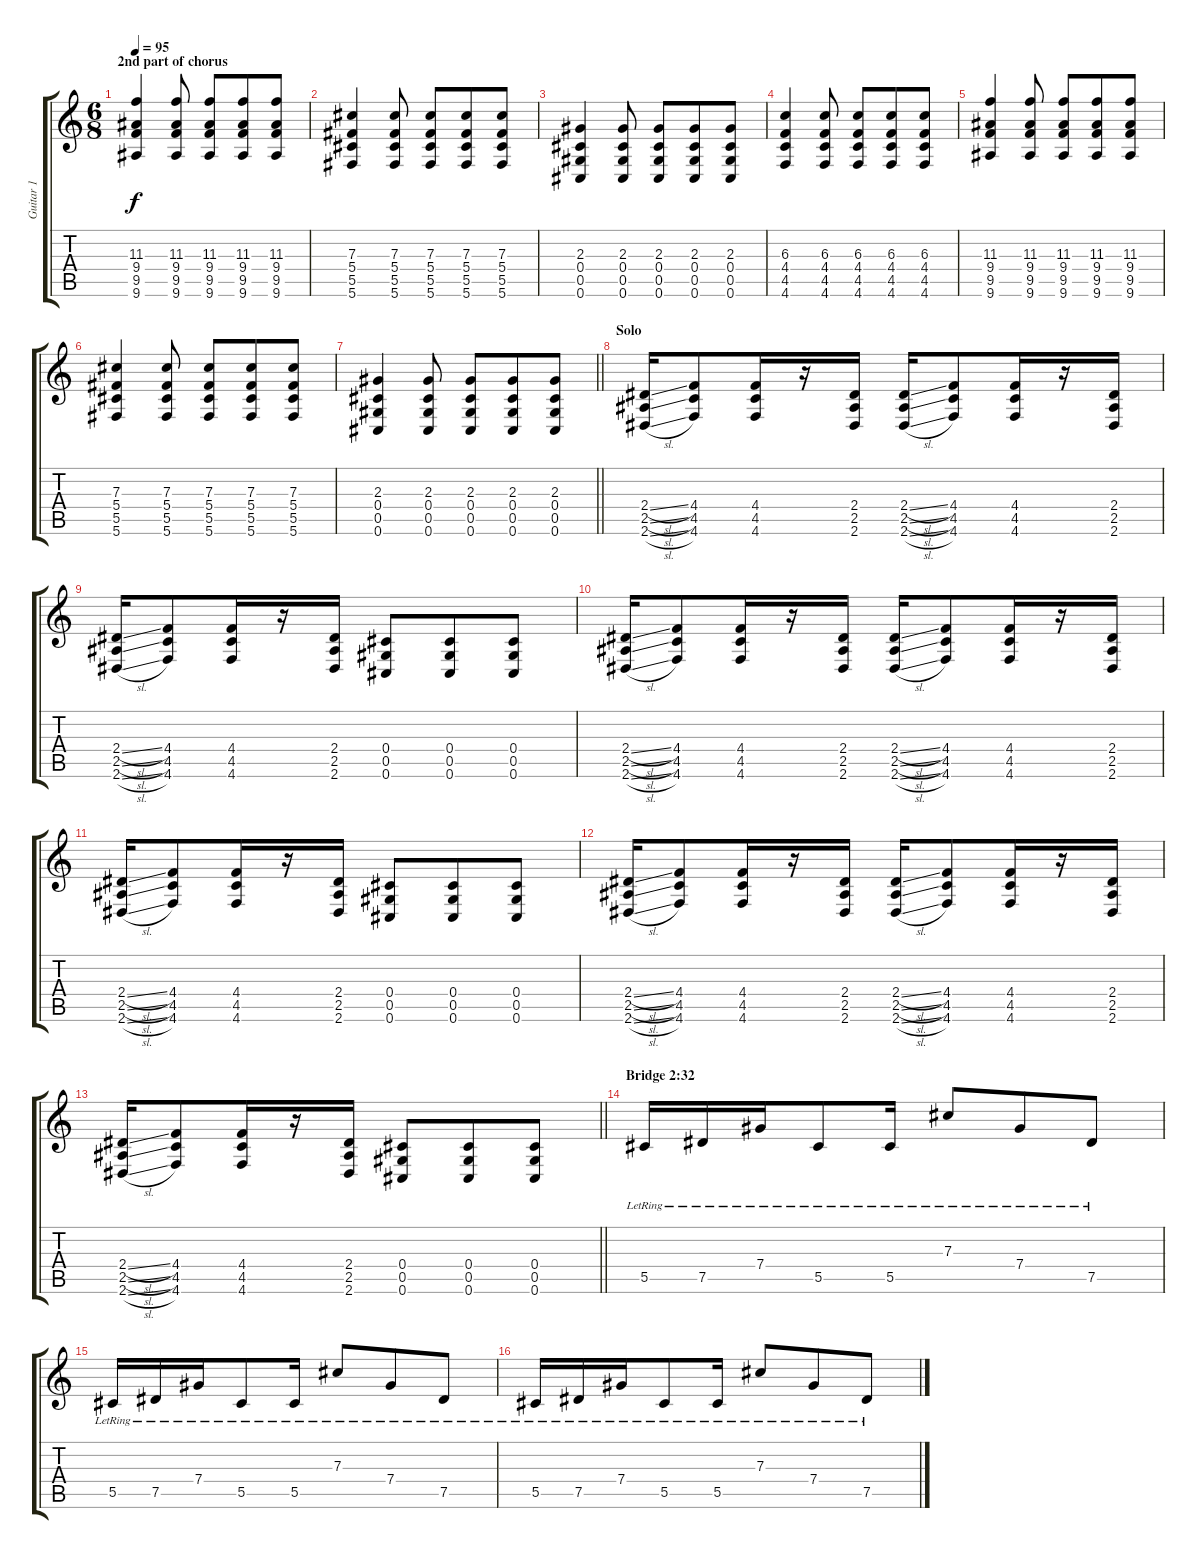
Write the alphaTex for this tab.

\track ("Guitar 1" "Guitar 1") {instrument overdrivenguitar}
\staff {score tabs}
\tuning (Eb4 Bb3 Gb3 Db3 Ab2 Db2) {hide}
\ts (6 8)
\section ("" "2nd part of chorus")
\tempo 95
\clef g2
\ks c
(11.3 9.4 9.5 9.6).4{dy f} (11.3 9.4 9.5 9.6).8 (11.3 9.4 9.5 9.6).8 (11.3 9.4 9.5 9.6).8 (11.3 9.4 9.5 9.6).8 |
(7.3 5.4 5.5 5.6).4 (7.3 5.4 5.5 5.6).8 (7.3 5.4 5.5 5.6).8 (7.3 5.4 5.5 5.6).8 (7.3 5.4 5.5 5.6).8 |
(2.3 0.4 0.5 0.6).4 (2.3 0.4 0.5 0.6).8 (2.3 0.4 0.5 0.6).8 (2.3 0.4 0.5 0.6).8 (2.3 0.4 0.5 0.6).8 |
(6.3 4.4 4.5 4.6).4 (6.3 4.4 4.5 4.6).8 (6.3 4.4 4.5 4.6).8 (6.3 4.4 4.5 4.6).8 (6.3 4.4 4.5 4.6).8 |
(11.3 9.4 9.5 9.6).4 (11.3 9.4 9.5 9.6).8 (11.3 9.4 9.5 9.6).8 (11.3 9.4 9.5 9.6).8 (11.3 9.4 9.5 9.6).8 |
(7.3 5.4 5.5 5.6).4 (7.3 5.4 5.5 5.6).8 (7.3 5.4 5.5 5.6).8 (7.3 5.4 5.5 5.6).8 (7.3 5.4 5.5 5.6).8 |
\barLineRight lightlight
(2.3 0.4 0.5 0.6).4 (2.3 0.4 0.5 0.6).8 (2.3 0.4 0.5 0.6).8 (2.3 0.4 0.5 0.6).8 (2.3 0.4 0.5 0.6).8 |
\section ("" "Solo")
(2.4{sl} 2.5{sl} 2.6{sl}).16 (4.4 4.5 4.6).8 (4.4 4.5 4.6).16 r.16 (2.4 2.5 2.6).16 (2.4{sl} 2.5{sl} 2.6{sl}).16 (4.4 4.5 4.6).8 (4.4 4.5 4.6).16 r.16 (2.4 2.5 2.6).16 |
(2.4{sl} 2.5{sl} 2.6{sl}).16 (4.4 4.5 4.6).8 (4.4 4.5 4.6).16 r.16 (2.4 2.5 2.6).16 (0.4 0.5 0.6).8 (0.4 0.5 0.6).8 (0.4 0.5 0.6).8 |
(2.4{sl} 2.5{sl} 2.6{sl}).16 (4.4 4.5 4.6).8 (4.4 4.5 4.6).16 r.16 (2.4 2.5 2.6).16 (2.4{sl} 2.5{sl} 2.6{sl}).16 (4.4 4.5 4.6).8 (4.4 4.5 4.6).16 r.16 (2.4 2.5 2.6).16 |
(2.4{sl} 2.5{sl} 2.6{sl}).16 (4.4 4.5 4.6).8 (4.4 4.5 4.6).16 r.16 (2.4 2.5 2.6).16 (0.4 0.5 0.6).8 (0.4 0.5 0.6).8 (0.4 0.5 0.6).8 |
(2.4{sl} 2.5{sl} 2.6{sl}).16 (4.4 4.5 4.6).8 (4.4 4.5 4.6).16 r.16 (2.4 2.5 2.6).16 (2.4{sl} 2.5{sl} 2.6{sl}).16 (4.4 4.5 4.6).8 (4.4 4.5 4.6).16 r.16 (2.4 2.5 2.6).16 |
\barLineRight lightlight
(2.4{sl} 2.5{sl} 2.6{sl}).16 (4.4 4.5 4.6).8 (4.4 4.5 4.6).16 r.16 (2.4 2.5 2.6).16 (0.4 0.5 0.6).8 (0.4 0.5 0.6).8 (0.4 0.5 0.6).8 |
\section ("" "Bridge 2:32")
5.5{lr}.16{volume 7 instrument overdrivenguitar} 7.5{lr}.16 7.4{lr}.16 5.5{lr}.8 5.5{lr}.16 7.3{lr}.8 7.4{lr}.8 7.5{lr}.8 |
5.5{lr}.16 7.5{lr}.16 7.4{lr}.16 5.5{lr}.8 5.5{lr}.16 7.3{lr}.8 7.4{lr}.8 7.5{lr}.8 |
5.5{lr}.16 7.5{lr}.16 7.4{lr}.16 5.5{lr}.8 5.5{lr}.16 7.3{lr}.8 7.4{lr}.8 7.5{lr}.8
